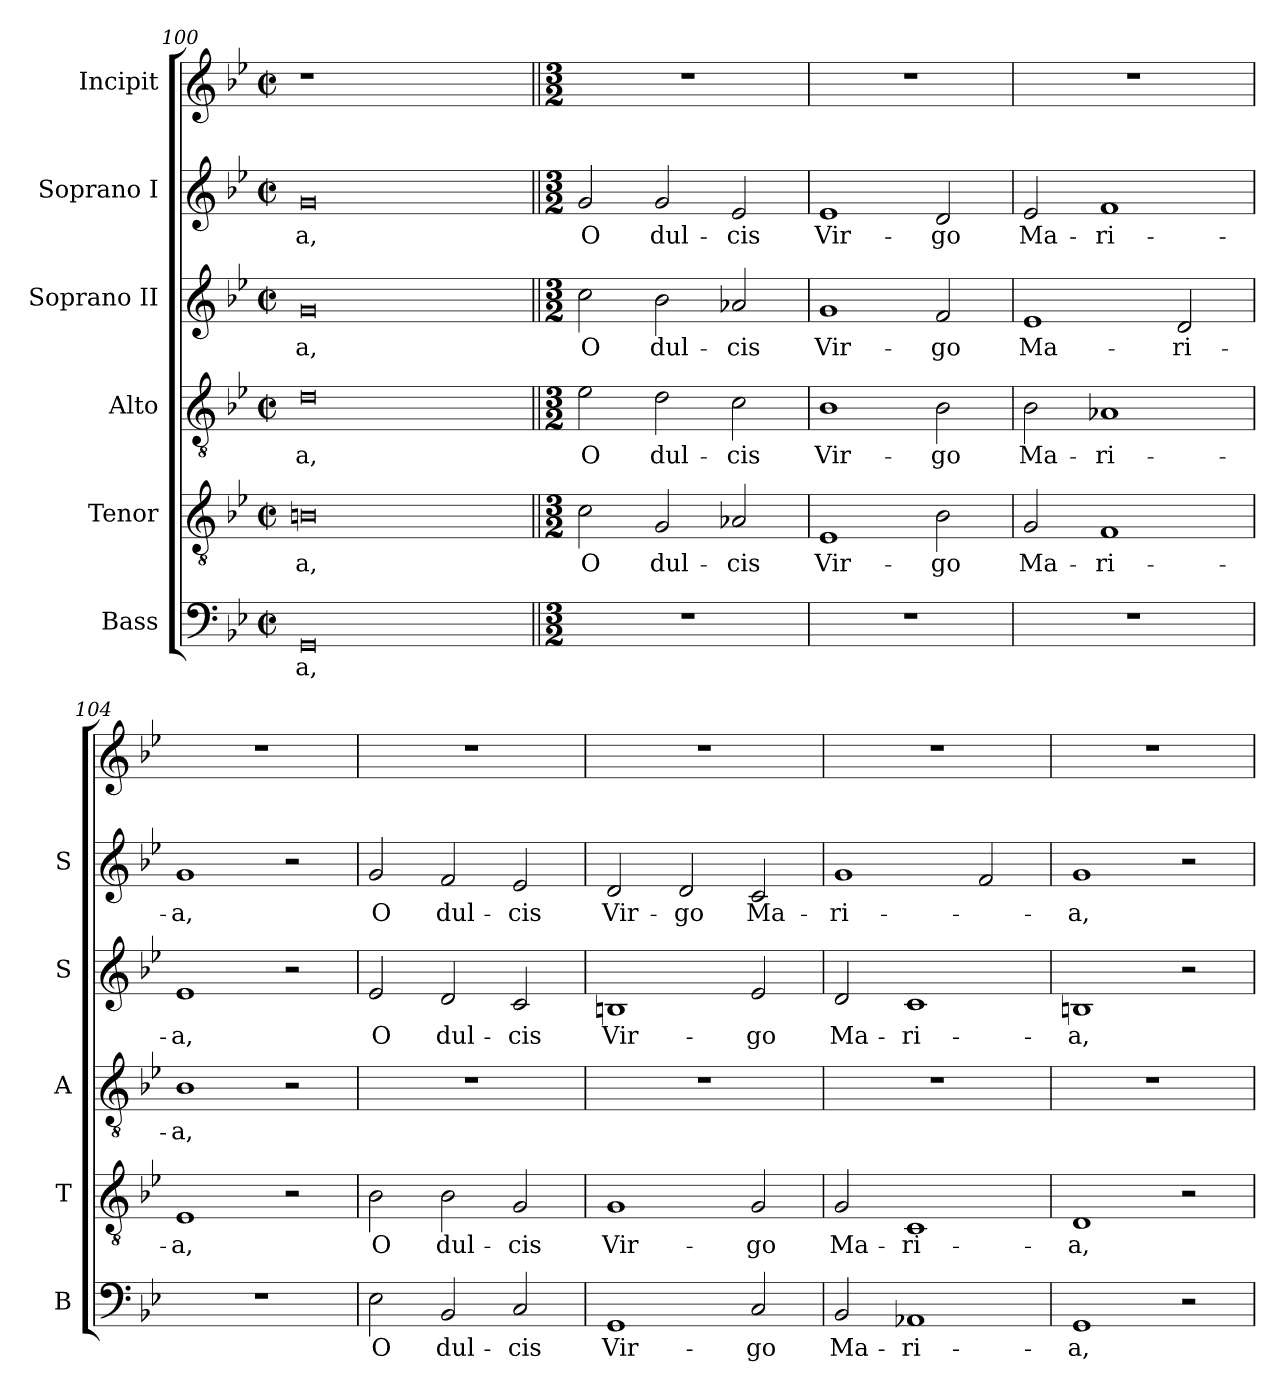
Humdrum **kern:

**kern	**text	**kern	**text	**kern	**text	**kern	**text	**kern	**text	**kern
*part6	*part6	*part5	*part5	*part4	*part4	*part3	*part3	*part2	*part2	*part1
*staff6	*staff6	*staff5	*staff5	*staff4	*staff4	*staff3	*staff3	*staff2	*staff2	*staff1
*I"Bass	*	*I"Tenor	*	*I"Alto	*	*I"Soprano II	*	*I"Soprano I	*	*I"Incipit
*I'B	*	*I'T	*	*I'A	*	*I'S	*	*I'S	*	*
*clefF4	*	*clefGv2	*	*clefGv2	*	*clefG2	*	*clefG2	*	*clefG2
*k[b-e-]	*	*k[b-e-]	*	*k[b-e-]	*	*k[b-e-]	*	*k[b-e-]	*	*k[b-e-]
*B-:	*	*B-:	*	*B-:	*	*B-:	*	*B-:	*	*B-:
*M2/2	*	*M2/2	*	*M2/2	*	*M2/2	*	*M2/2	*	*M2/2
*met(c|)	*	*met(c|)	*	*met(c|)	*	*met(c|)	*	*met(c|)	*	*met(c|)
=100	=100	=100	=100	=100	=100	=100	=100	=100	=100	=100
!	!LO:LY:b	!	!LO:LY:b	!	!LO:LY:b	!	!LO:LY:b	!	!LO:LY:b	!LO:N:vis=1
0GG	-a,	0Bn	-a,	0d	-a,	0g	-a,	0g	-a,	1r
.	.	.	.	.	.	.	.	.	.	1ryy
!!LO:LB:g=z
=101||	=101||	=101||	=101||	=101||	=101||	=101||	=101||	=101||	=101||	=101||
*M3/2	*	*M3/2	*	*M3/2	*	*M3/2	*	*M3/2	*	*M3/2
!LO:N:vis=1	!	!	!LO:LY:b	!	!LO:LY:b	!	!LO:LY:b	!	!LO:LY:b	!LO:N:vis=1
1.r	.	2c\	O	2e-\	O	2cc\	O	2g/	O	1.r
!	!	!	!LO:LY:b	!	!LO:LY:b	!	!LO:LY:b	!	!LO:LY:b	!
.	.	2G/	dul-	2d\	dul-	2b-\	dul-	2g/	dul-	.
!	!	!	!LO:LY:b	!	!LO:LY:b	!	!LO:LY:b	!	!LO:LY:b	!
.	.	2A-X/	-cis	2c\	-cis	2a-X/	-cis	2e-/	-cis	.
=102	=102	=102	=102	=102	=102	=102	=102	=102	=102	=102
!LO:N:vis=1	!	!	!LO:LY:b	!	!LO:LY:b	!	!LO:LY:b	!	!LO:LY:b	!LO:N:vis=1
1.r	.	1E-	Vir-	1B-	Vir-	1g	Vir-	1e-	Vir-	1.r
!	!	!	!LO:LY:b	!	!LO:LY:b	!	!LO:LY:b	!	!LO:LY:b	!
.	.	2B-\	-go	2B-\	-go	2f/	-go	2d/	-go	.
=103	=103	=103	=103	=103	=103	=103	=103	=103	=103	=103
!LO:N:vis=1	!	!	!LO:LY:b	!	!LO:LY:b	!	!LO:LY:b	!	!LO:LY:b	!LO:N:vis=1
1.r	.	2G/	Ma-	2B-\	Ma-	1e-	Ma-	2e-/	Ma-	1.r
!	!	!	!LO:LY:b	!	!LO:LY:b	!	!	!	!LO:LY:b	!
.	.	1F	-ri-	1A-X	-ri-	.	.	1f	-ri-	.
!	!	!	!	!	!	!	!LO:LY:b	!	!	!
.	.	.	.	.	.	2d/	-ri-	.	.	.
=104	=104	=104	=104	=104	=104	=104	=104	=104	=104	=104
!LO:N:vis=1	!	!	!LO:LY:b	!	!LO:LY:b	!	!LO:LY:b	!	!LO:LY:b	!LO:N:vis=1
1.r	.	1E-	-a,	1B-	-a,	1e-	-a,	1g	-a,	1.r
.	.	2r	.	2r	.	2r	.	2r	.	.
=105	=105	=105	=105	=105	=105	=105	=105	=105	=105	=105
!	!LO:LY:b	!	!LO:LY:b	!LO:N:vis=1	!	!	!LO:LY:b	!	!LO:LY:b	!LO:N:vis=1
2E-\	O	2B-\	O	1.r	.	2e-/	O	2g/	O	1.r
!	!LO:LY:b	!	!LO:LY:b	!	!	!	!LO:LY:b	!	!LO:LY:b	!
2BB-/	dul-	2B-\	dul-	.	.	2d/	dul-	2f/	dul-	.
!	!LO:LY:b	!	!LO:LY:b	!	!	!	!LO:LY:b	!	!LO:LY:b	!
2C/	-cis	2G/	-cis	.	.	2c/	-cis	2e-/	-cis	.
=106	=106	=106	=106	=106	=106	=106	=106	=106	=106	=106
!	!LO:LY:b	!	!LO:LY:b	!LO:N:vis=1	!	!	!LO:LY:b	!	!LO:LY:b	!LO:N:vis=1
1GG	Vir-	1G	Vir-	1.r	.	1Bn	Vir-	2d/	Vir-	1.r
!	!	!	!	!	!	!	!	!	!LO:LY:b	!
.	.	.	.	.	.	.	.	2d/	-go	.
!	!LO:LY:b	!	!LO:LY:b	!	!	!	!LO:LY:b	!	!LO:LY:b	!
2C/	-go	2G/	-go	.	.	2e-/	-go	2c/	Ma-	.
=107	=107	=107	=107	=107	=107	=107	=107	=107	=107	=107
!	!LO:LY:b	!	!LO:LY:b	!LO:N:vis=1	!	!	!LO:LY:b	!	!LO:LY:b	!LO:N:vis=1
2BB-/	Ma-	2G/	Ma-	1.r	.	2d/	Ma-	1g	-ri-	1.r
!	!LO:LY:b	!	!LO:LY:b	!	!	!	!LO:LY:b	!	!	!
1AA-X	-ri-	1C	-ri-	.	.	1c	-ri-	.	.	.
.	.	.	.	.	.	.	.	2f/	.	.
=108	=108	=108	=108	=108	=108	=108	=108	=108	=108	=108
!	!LO:LY:b	!	!LO:LY:b	!LO:N:vis=1	!	!	!LO:LY:b	!	!LO:LY:b	!LO:N:vis=1
1GG	-a,	1D	-a,	1.r	.	1Bn	-a,	1g	-a,	1.r
2r	.	2r	.	.	.	2r	.	2r	.	.
=	=	=	=	=	=	=	=	=	=	=
*-	*-	*-	*-	*-	*-	*-	*-	*-	*-	*-
